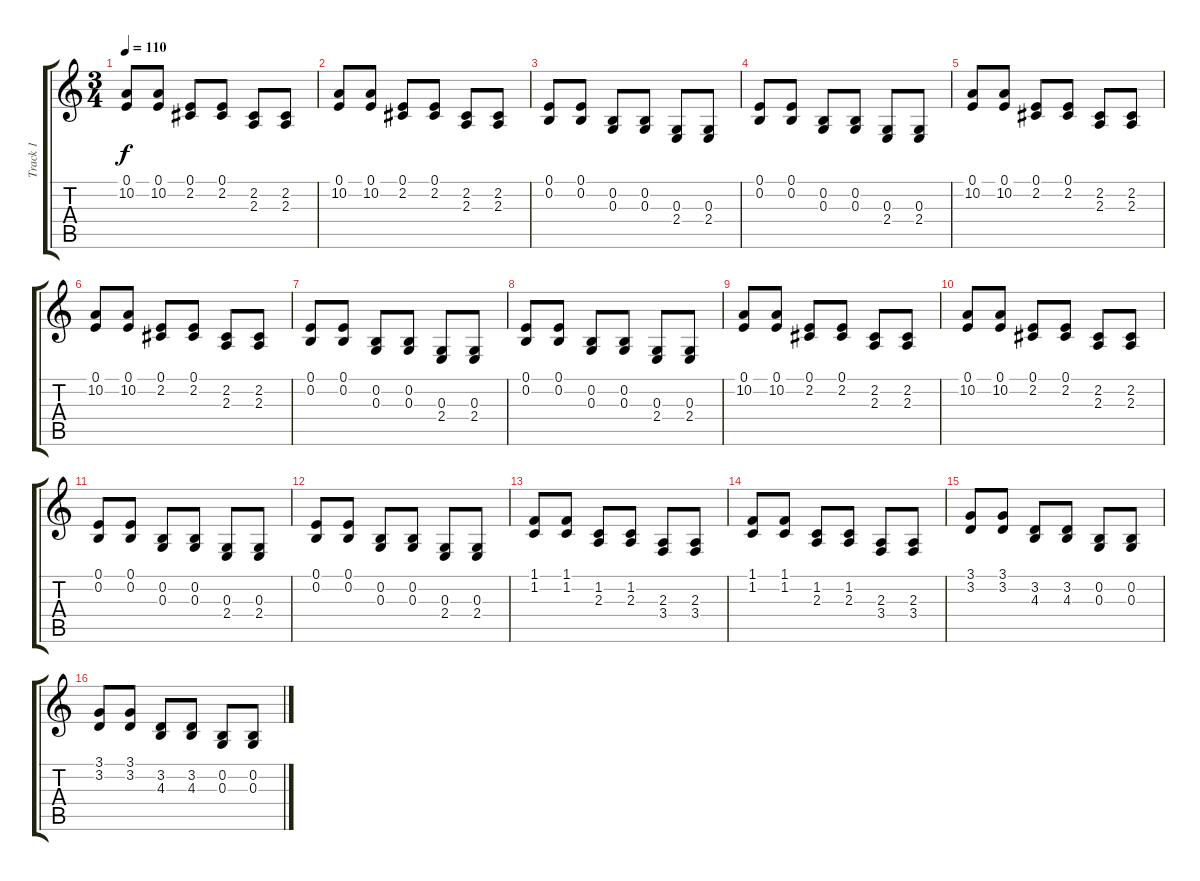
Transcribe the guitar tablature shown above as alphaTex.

\track ("Track 1" "Track 1") {instrument frenchhorn}
\staff {score tabs}
\tuning (E4 B3 G3 D3 A2 E2) {hide}
\ts (3 4)
\tempo 110
\clef g2
\ks c
(0.1 10.2).8{dy f} (0.1 10.2).8 (0.1 2.2).8 (0.1 2.2).8 (2.2 2.3).8 (2.2 2.3).8 |
(0.1 10.2).8 (0.1 10.2).8 (0.1 2.2).8 (0.1 2.2).8 (2.2 2.3).8 (2.2 2.3).8 |
(0.1 0.2).8 (0.1 0.2).8 (0.2 0.3).8 (0.2 0.3).8 (0.3 2.4).8 (0.3 2.4).8 |
(0.1 0.2).8 (0.1 0.2).8 (0.2 0.3).8 (0.2 0.3).8 (0.3 2.4).8 (0.3 2.4).8 |
(0.1 10.2).8 (0.1 10.2).8 (0.1 2.2).8 (0.1 2.2).8 (2.2 2.3).8 (2.2 2.3).8 |
(0.1 10.2).8 (0.1 10.2).8 (0.1 2.2).8 (0.1 2.2).8 (2.2 2.3).8 (2.2 2.3).8 |
(0.1 0.2).8 (0.1 0.2).8 (0.2 0.3).8 (0.2 0.3).8 (0.3 2.4).8 (0.3 2.4).8 |
(0.1 0.2).8 (0.1 0.2).8 (0.2 0.3).8 (0.2 0.3).8 (0.3 2.4).8 (0.3 2.4).8 |
(0.1 10.2).8 (0.1 10.2).8 (0.1 2.2).8 (0.1 2.2).8 (2.2 2.3).8 (2.2 2.3).8 |
(0.1 10.2).8 (0.1 10.2).8 (0.1 2.2).8 (0.1 2.2).8 (2.2 2.3).8 (2.2 2.3).8 |
(0.1 0.2).8 (0.1 0.2).8 (0.2 0.3).8 (0.2 0.3).8 (0.3 2.4).8 (0.3 2.4).8 |
(0.1 0.2).8 (0.1 0.2).8 (0.2 0.3).8 (0.2 0.3).8 (0.3 2.4).8 (0.3 2.4).8 |
(1.1 1.2).8 (1.1 1.2).8 (1.2 2.3).8 (1.2 2.3).8 (2.3 3.4).8 (2.3 3.4).8 |
(1.1 1.2).8 (1.1 1.2).8 (1.2 2.3).8 (1.2 2.3).8 (2.3 3.4).8 (2.3 3.4).8 |
(3.1 3.2).8 (3.1 3.2).8 (3.2 4.3).8 (3.2 4.3).8 (0.2 0.3).8 (0.2 0.3).8 |
(3.1 3.2).8 (3.1 3.2).8 (3.2 4.3).8 (3.2 4.3).8 (0.2 0.3).8 (0.2 0.3).8
